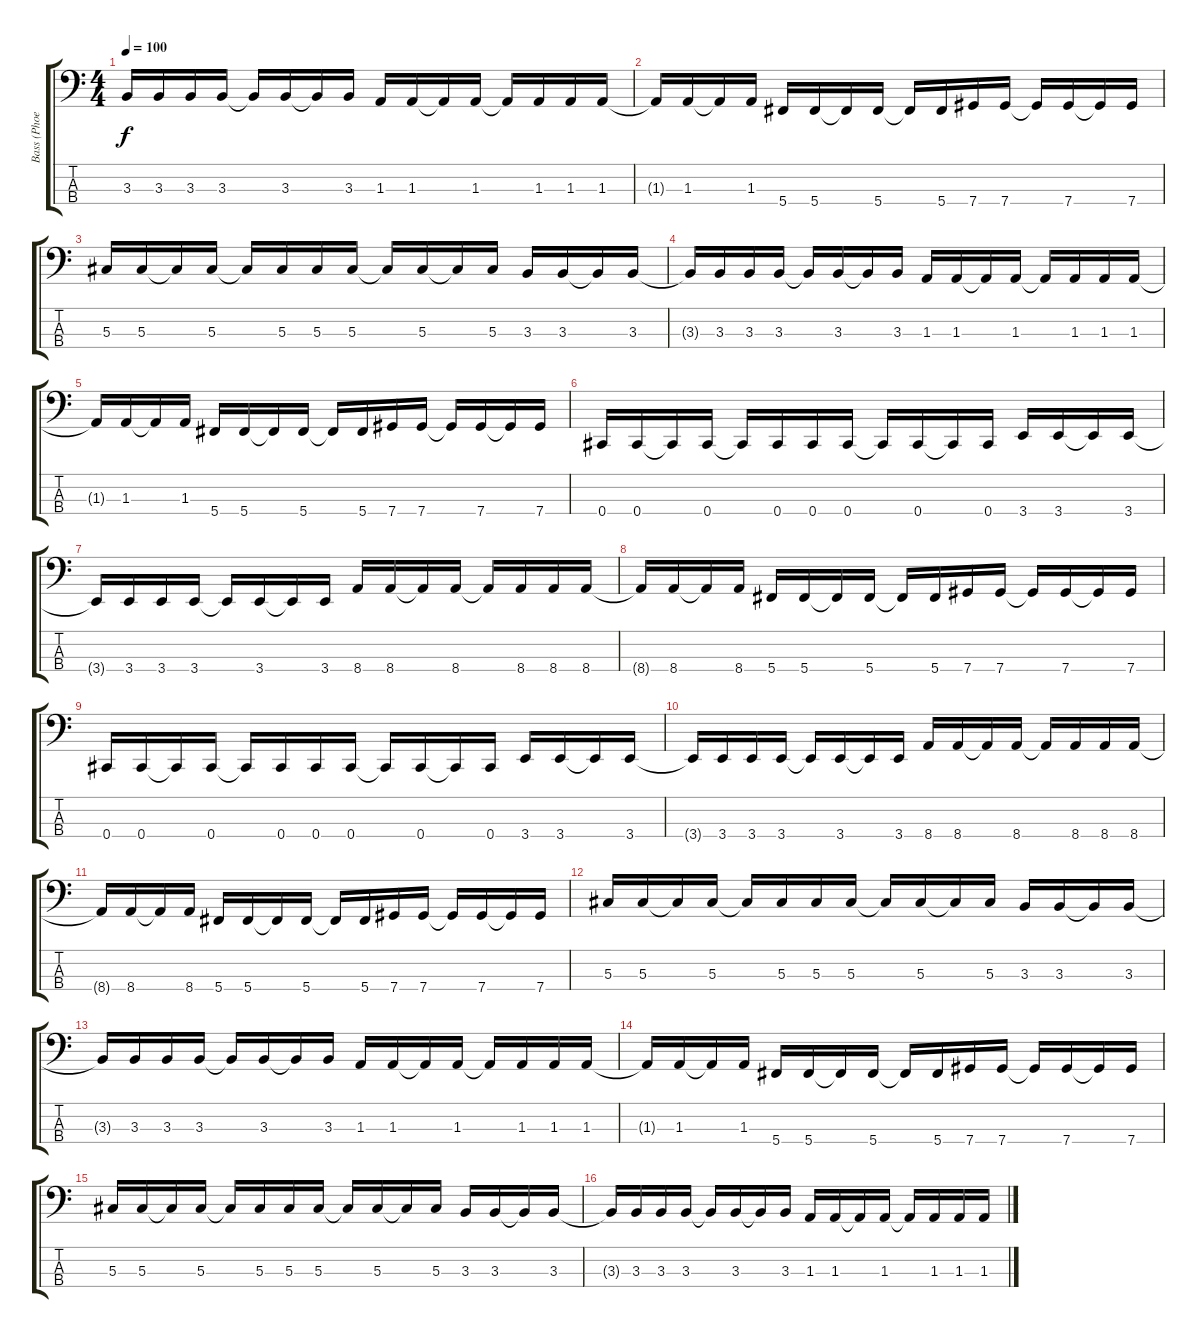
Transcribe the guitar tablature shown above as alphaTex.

\track ("Bass (Phoenix)" "Bass (Phoe") {instrument electricbassfinger}
\staff {score tabs}
\tuning (Gb2 Db2 Ab1 Db1) {hide}
\ts (4 4)
\tempo 100
\clef f4
\ks c
3.3{t}.16{dy f} 3.3.16 3.3.16 3.3.16 3.3{t}.16 3.3.16 3.3{t}.16 3.3.16 1.3.16 1.3.16 1.3{t}.16 1.3.16 1.3{t}.16 1.3.16 1.3.16 1.3.16 |
1.3{t}.16 1.3.16 1.3{t}.16 1.3.16 5.4.16 5.4.16 5.4{t}.16 5.4.16 5.4{t}.16 5.4.16 7.4.16 7.4.16 7.4{t}.16 7.4.16 7.4{t}.16 7.4.16 |
5.3.16{volume 12} 5.3.16 5.3{t}.16 5.3.16 5.3{t}.16 5.3.16 5.3.16 5.3.16 5.3{t}.16 5.3.16 5.3{t}.16 5.3.16 3.3.16 3.3.16 3.3{t}.16 3.3.16 |
3.3{t}.16 3.3.16 3.3.16 3.3.16 3.3{t}.16 3.3.16 3.3{t}.16 3.3.16 1.3.16 1.3.16 1.3{t}.16 1.3.16 1.3{t}.16 1.3.16 1.3.16 1.3.16 |
1.3{t}.16 1.3.16 1.3{t}.16 1.3.16 5.4.16 5.4.16 5.4{t}.16 5.4.16 5.4{t}.16 5.4.16 7.4.16 7.4.16 7.4{t}.16 7.4.16 7.4{t}.16 7.4.16 |
0.4.16{volume 14} 0.4.16 0.4{t}.16 0.4.16 0.4{t}.16 0.4.16 0.4.16 0.4.16 0.4{t}.16 0.4.16 0.4{t}.16 0.4.16 3.4.16 3.4.16 3.4{t}.16 3.4.16 |
3.4{t}.16 3.4.16 3.4.16 3.4.16 3.4{t}.16 3.4.16 3.4{t}.16 3.4.16 8.4.16 8.4.16 8.4{t}.16 8.4.16 8.4{t}.16 8.4.16 8.4.16 8.4.16 |
8.4{t}.16 8.4.16 8.4{t}.16 8.4.16 5.4.16 5.4.16 5.4{t}.16 5.4.16 5.4{t}.16 5.4.16 7.4.16 7.4.16 7.4{t}.16 7.4.16 7.4{t}.16 7.4.16 |
0.4.16 0.4.16 0.4{t}.16 0.4.16 0.4{t}.16 0.4.16 0.4.16 0.4.16 0.4{t}.16 0.4.16 0.4{t}.16 0.4.16 3.4.16 3.4.16 3.4{t}.16 3.4.16 |
3.4{t}.16 3.4.16 3.4.16 3.4.16 3.4{t}.16 3.4.16 3.4{t}.16 3.4.16 8.4.16 8.4.16 8.4{t}.16 8.4.16 8.4{t}.16 8.4.16 8.4.16 8.4.16 |
8.4{t}.16 8.4.16 8.4{t}.16 8.4.16 5.4.16 5.4.16 5.4{t}.16 5.4.16 5.4{t}.16 5.4.16 7.4.16 7.4.16 7.4{t}.16 7.4.16 7.4{t}.16 7.4.16 |
5.3.16{volume 12} 5.3.16 5.3{t}.16 5.3.16 5.3{t}.16 5.3.16 5.3.16 5.3.16 5.3{t}.16 5.3.16 5.3{t}.16 5.3.16 3.3.16 3.3.16 3.3{t}.16 3.3.16 |
3.3{t}.16 3.3.16 3.3.16 3.3.16 3.3{t}.16 3.3.16 3.3{t}.16 3.3.16 1.3.16 1.3.16 1.3{t}.16 1.3.16 1.3{t}.16 1.3.16 1.3.16 1.3.16 |
1.3{t}.16 1.3.16 1.3{t}.16 1.3.16 5.4.16 5.4.16 5.4{t}.16 5.4.16 5.4{t}.16 5.4.16 7.4.16 7.4.16 7.4{t}.16 7.4.16 7.4{t}.16 7.4.16 |
5.3.16{volume 12} 5.3.16 5.3{t}.16 5.3.16 5.3{t}.16 5.3.16 5.3.16 5.3.16 5.3{t}.16 5.3.16 5.3{t}.16 5.3.16 3.3.16 3.3.16 3.3{t}.16 3.3.16 |
3.3{t}.16 3.3.16 3.3.16 3.3.16 3.3{t}.16 3.3.16 3.3{t}.16 3.3.16 1.3.16 1.3.16 1.3{t}.16 1.3.16 1.3{t}.16 1.3.16 1.3.16 1.3.16
